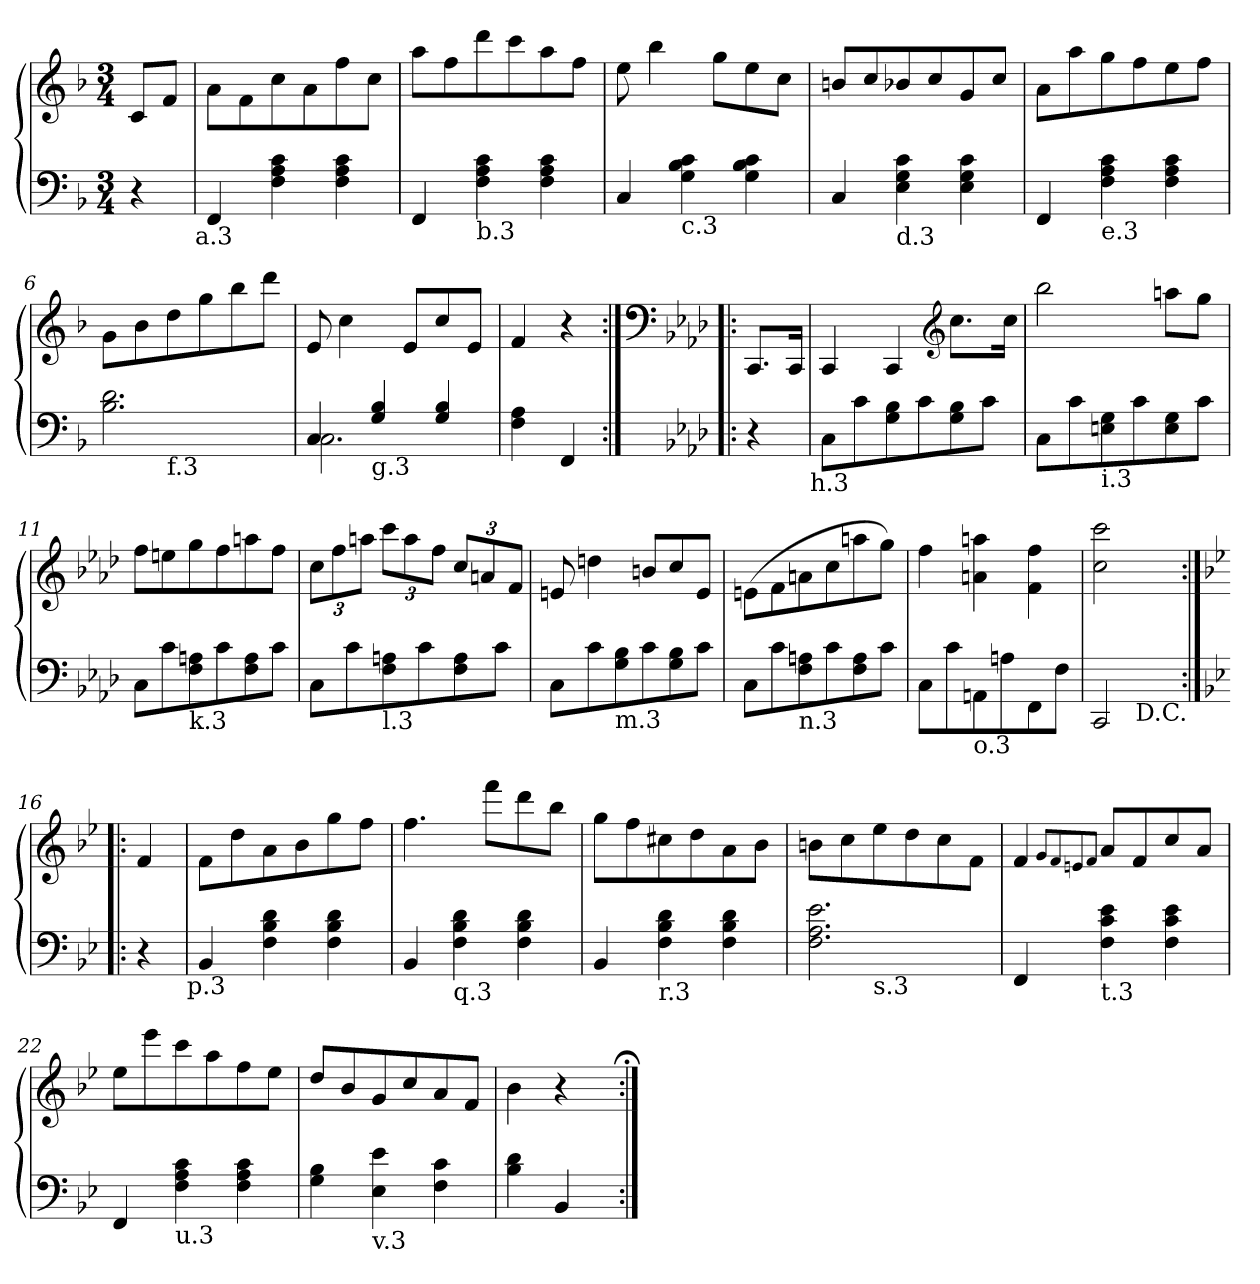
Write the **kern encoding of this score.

**kern	**kern
*part1	*part1
*staff2	*staff1
*clefF4	*clefG2
*k[b-]	*k[b-]
*F:	*F:
*M3/4	*M3/4
=	=
4r	8cL
.	8fJ
!LO:TX:b:t=a.3	!
=1	=1
4FF	8aL
.	8f
4c 4A 4F	8cc
.	8a
4c 4A 4F	8ff
.	8ccJ
=2	=2
4FF	8aaL
.	8ff
!LO:TX:b:t=b.3	!
4c 4A 4F	8ddd
.	8ccc
4c 4A 4F	8aa
.	8ffJ
=3	=3
4C	8ee
.	4bb-
!LO:TX:b:t=c.3	!
4c 4B- 4G	.
.	8ggL
4c 4B- 4G	8ee
.	8ccJ
=4	=4
4C	8bnL
.	8cc
!LO:TX:b:t=d.3	!
4c 4G 4E	8b-X
.	8cc
4c 4G 4E	8g
.	8ccJ
=5	=5
4FF	8aL
.	8aa
!LO:TX:b:t=e.3	!
4c 4A 4F	8gg
.	8ff
4c 4A 4F	8ee
.	8ffJ
=6	=6
*^	*
2.B- 2.d	4ryy	8gL
.	.	8b-
!	!LO:TX:b:t=f.3	!
.	2ryy	8dd
.	.	8gg
.	.	8bb-
.	.	8dddJ
=7	=7	=7
4C	2.C	8e
.	.	4cc
!LO:TX:b:t=g.3	!	!
4G 4B-	.	.
.	.	8eL
4G 4B-	.	8cc
.	.	8eJ
*v	*v	*
=8	=8
4A 4F	4f
4FF	4r
!!LO:LB:g=z
=:|!|:	=:|!|:
*	*clefF4
*k[b-e-a-d-]	*k[b-e-a-d-]
4r	8.CCL
.	16CCJk
!LO:TX:b:t=h.3	!
=9	=9
8CL	4CC
8c	.
8G 8B-	4CC
8c	.
*	*clefG2
8G 8B-	8.ccL
8cJ	.
.	16ccJk
=10	=10
8CL	2bb-
8c	.
!LO:TX:b:t=i.3	!
8E 8G	.
8c	.
8E 8G	8aaL
8cJ	8ggJ
=11	=11
8CL	8ffL
8c	8ee
!LO:TX:b:t=k.3	!
8F 8A	8gg
8c	8ff
8F 8A	8aa
8cJ	8ffJ
=12	=12
8CL	12ccL
.	12ff
8c	.
.	12aaJ
!LO:TX:b:t=l.3	!
8F 8A	12cccL
.	12aa
8c	.
.	12ffJ
8F 8A	12ccL
.	12a
8cJ	.
.	12fJ
=13	=13
8CL	8e
8c	4dd
!LO:TX:b:t=m.3	!
8G 8B-	.
8c	8bnL
8G 8B-	8cc
8cJ	8eJ
=14	=14
8CL	(>8eL
8c	8f
!LO:TX:b:t=n.3	!
8F 8A	8a
8c	8cc
8F 8A	8aa
8cJ	8ggJ)
=15	=15
8CL	4ff
8c	.
!LO:TX:b:t=o.3	!
8AA	4a 4aa
8A	.
8FF	4f 4ff
8FJ	.
=16	=16
*^	*
2CC	4ryy	2cc 2ccc
!	!LO:TX:b:t=D.C.	!
.	4ryy	.
*v	*v	*
!!LO:LB:g=z
=16:|!|:	=16:|!|:
*k[b-e-]	*k[b-e-]
4r	4f
!LO:TX:b:t=p.3	!
=17	=17
4BB-	8fL
.	8dd
4F 4B- 4d	8a
.	8b-
4F 4B- 4d	8gg
.	8ffJ
=18	=18
4BB-	4.ff
!LO:TX:b:t=q.3	!
4F 4B- 4d	.
.	8fffL
4F 4B- 4d	8ddd
.	8bb-J
=19	=19
4BB-	8ggL
.	8ff
!LO:TX:b:t=r.3	!
4F 4B- 4d	8cc#X
.	8dd
4F 4B- 4d	8a
.	8b-J
=20	=20
*^	*
2.F 2.A 2.e-	4ryy	8bnL
.	.	8cc
!	!LO:TX:b:t=s.3	!
.	2ryy	8ee-
.	.	8dd
.	.	8cc
.	.	8fJ
*v	*v	*
=21	=21
4FF	4f
.	8qgL
.	8qf
.	8qen
.	8qfJ
!LO:TX:b:t=t.3	!
4F 4c 4e-	8aL
.	8f
4F 4c 4e-	8cc
.	8aJ
=22	=22
4FF	8ee-L
.	8eee-
!LO:TX:b:t=u.3	!
4F 4A 4c	8ccc
.	8aa
4F 4A 4c	8ff
.	8ee-J
=23	=23
4G 4B-	8ddL
.	8b-
!LO:TX:b:t=v.3	!
4E- 4e-	8g
.	8cc
4F 4c	8a
.	8fJ
=24	=24
4B- 4d	4b-
4BB-	4r
=:|!	=:|!;
*-	*-
